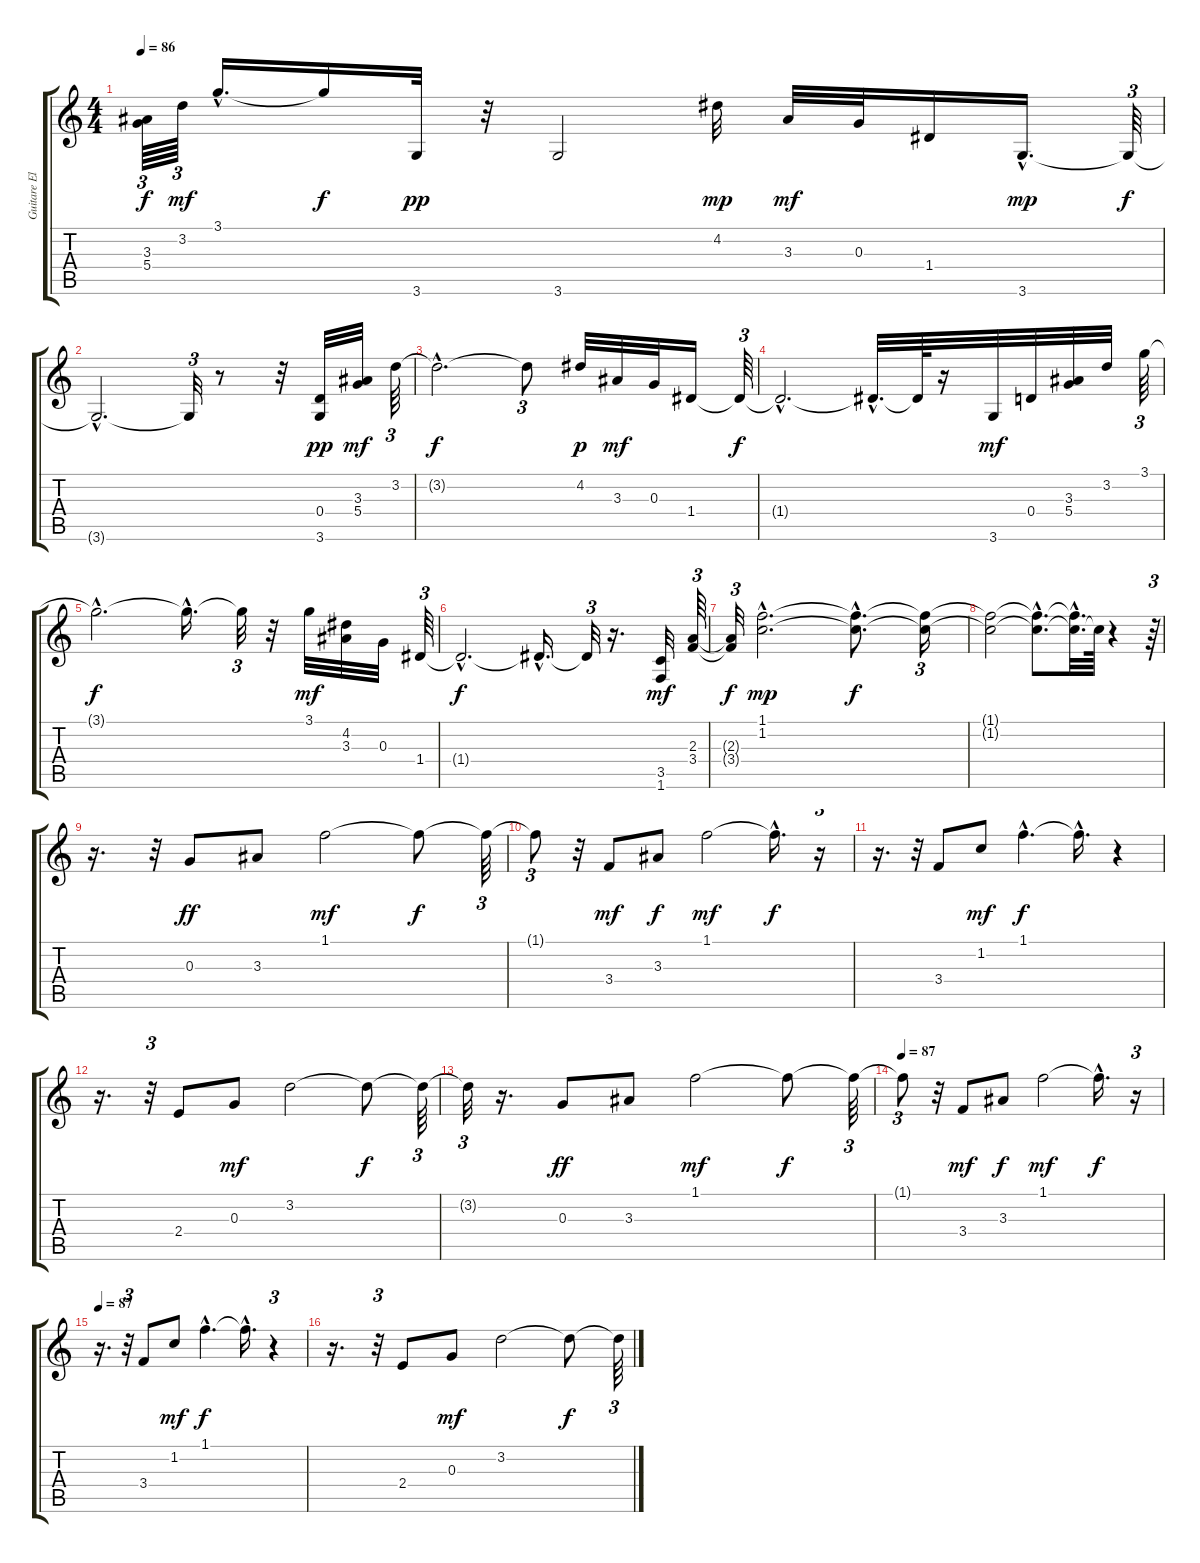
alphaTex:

\track ("Guitare Electrique" "Guitare El") {instrument electricguitarclean}
\staff {score tabs}
\tuning (E4 B3 G3 D3 A2 E2) {hide}
\ts (4 4)
\tempo 86
\clef g2
\ks c
(3.3{t} 5.4{t}).64{tu (3 2) dy f} 3.2.64{tu (3 2) dy mf} 3.1{hac}.16{d} 3.1{t}.16{dy f} 3.6.32{dy pp} r.32 3.6.2 4.2.32{dy mp} 3.3.32{dy mf} 0.3.32 1.4.16 3.6{hac}.16{d dy mp} 3.6{t}.64{tu (3 2) dy f} |
3.6{hac t}.2{d} 3.6{t}.32{tu (3 2)} r.8 r.32 (0.4 3.6).32{dy pp} (3.3 5.4).32{dy mf} 3.2.64{tu (3 2)} |
3.2{hac t}.2{d dy f} 3.2{t}.8{tu (3 2)} 4.2.32{dy p} 3.3.32{dy mf} 0.3.32 1.4.16 1.4{t}.64{tu (3 2) dy f} |
1.4{hac t}.2{d} 1.4{hac t}.32{d} 1.4{t}.64 r.16 3.6.32{dy mf} 0.4.32 (3.3 5.4).32 3.2.32 3.1.64{tu (3 2)} |
3.1{hac t}.2{d dy f} 3.1{hac t}.16{d} 3.1{t}.32{tu (3 2)} r.32 3.1.32{dy mf} (4.2 3.3).32 0.3.32 1.4.64{tu (3 2)} |
1.4{hac t}.2{d dy f} 1.4{hac t}.16{d} 1.4{t}.32{tu (3 2)} r.16{d} (3.5 1.6).32{dy mf} (2.3 3.4).64{tu (3 2)} |
(2.3{t} 3.4{t}).32{tu (3 2) dy f} (1.1{hac} 1.2{hac}).2{d dy mp} (1.1{hac t} 1.2{hac t}).8{d dy f} (1.1{t} 1.2{t}).16{tu (3 2)} |
(1.1{t} 1.2{t}).2 (1.1{hac t} 1.2{hac t}).8{d} (1.1{hac t} 1.2{hac t}).32{d} 1.2{t}.64 r.4 r.64{tu (3 2)} |
r.16{d} r.32{tu (3 2)} 0.3.8{dy ff} 3.3.8 1.1.2{dy mf} 1.1{t}.8{dy f} 1.1{t}.64{tu (3 2)} |
1.1{t}.8{tu (3 2)} r.32 3.4.8{dy mf} 3.3.8{dy f} 1.1.2{dy mf} 1.1{hac t}.16{d dy f} r.16{tu (3 2)} |
r.16{d} r.32{tu (3 2)} 3.4.8 1.2.8{dy mf} 1.1{hac}.4{d dy f} 1.1{hac t}.16{d} r.4{tu (3 2)} |
r.16{d} r.32{tu (3 2)} 2.4.8 0.3.8{dy mf} 3.2.2 3.2{t}.8{dy f} 3.2{t}.64{tu (3 2)} |
3.2{t}.32{tu (3 2)} r.16{d} 0.3.8{dy ff} 3.3.8 1.1.2{dy mf} 1.1{t}.8{dy f} 1.1{t}.64{tu (3 2)} |
\tempo 87
1.1{t}.8{tu (3 2)} r.32 3.4.8{dy mf} 3.3.8{dy f} 1.1.2{dy mf} 1.1{hac t}.16{d dy f} r.16{tu (3 2)} |
\tempo 87
r.16{d} r.32{tu (3 2)} 3.4.8 1.2.8{dy mf} 1.1{hac}.4{d dy f} 1.1{hac t}.16{d} r.4{tu (3 2)} |
r.16{d} r.32{tu (3 2)} 2.4.8 0.3.8{dy mf} 3.2.2 3.2{t}.8{dy f} 3.2{t}.64{tu (3 2)}
